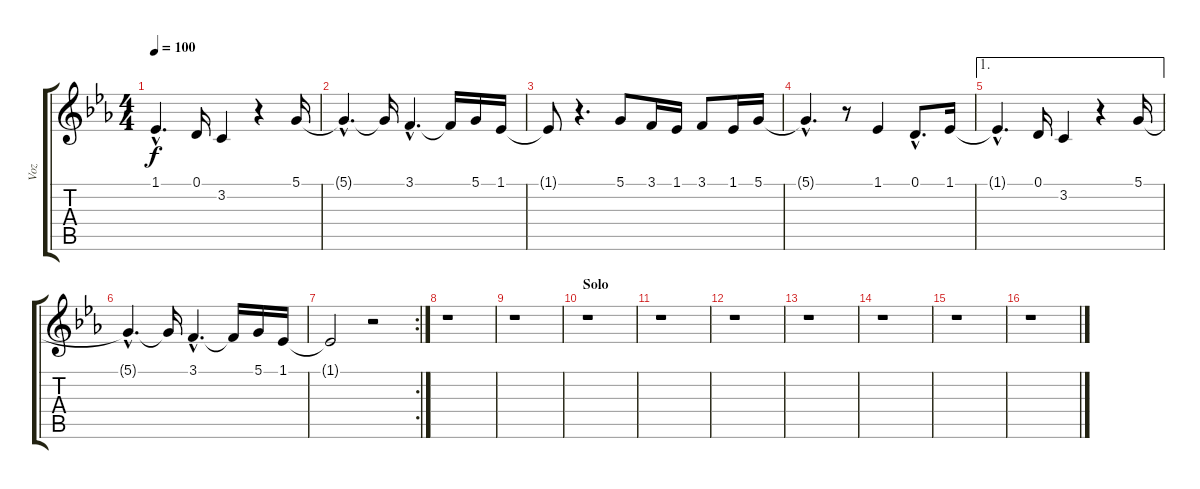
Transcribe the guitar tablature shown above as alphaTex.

\track ("Voz" "Voz") {instrument frenchhorn}
\staff {score tabs}
\tuning (D4 A3 F3 C3 G2 D2) {hide}
\ts (4 4)
\tempo 100
\clef g2
\ks cminor
1.1{hac t}.4{d dy f} 0.1.16 3.2.4 r.4 5.1.16 |
5.1{hac t}.4{d} 5.1{t}.16 3.1{hac}.4{d} 3.1{t}.16 5.1.16 1.1.16 |
1.1{t}.8 r.4{d} 5.1.8 3.1.16 1.1.16 3.1.8 1.1.16 5.1.16 |
5.1{hac t}.4{d} r.8 1.1.4 0.1{hac}.8{d} 1.1.16 |
\ae 1
1.1{hac t}.4{d} 0.1.16 3.2.4 r.4 5.1.16 |
5.1{hac t}.4{d} 5.1{t}.16 3.1{hac}.4{d} 3.1{t}.16 5.1.16 1.1.16 |
\rc 2
1.1{t}.2 r.2 |
r.1 |
r.1 |
\section ("" "Solo")
r.1 |
r.1 |
r.1 |
r.1 |
r.1 |
r.1 |
r.1
